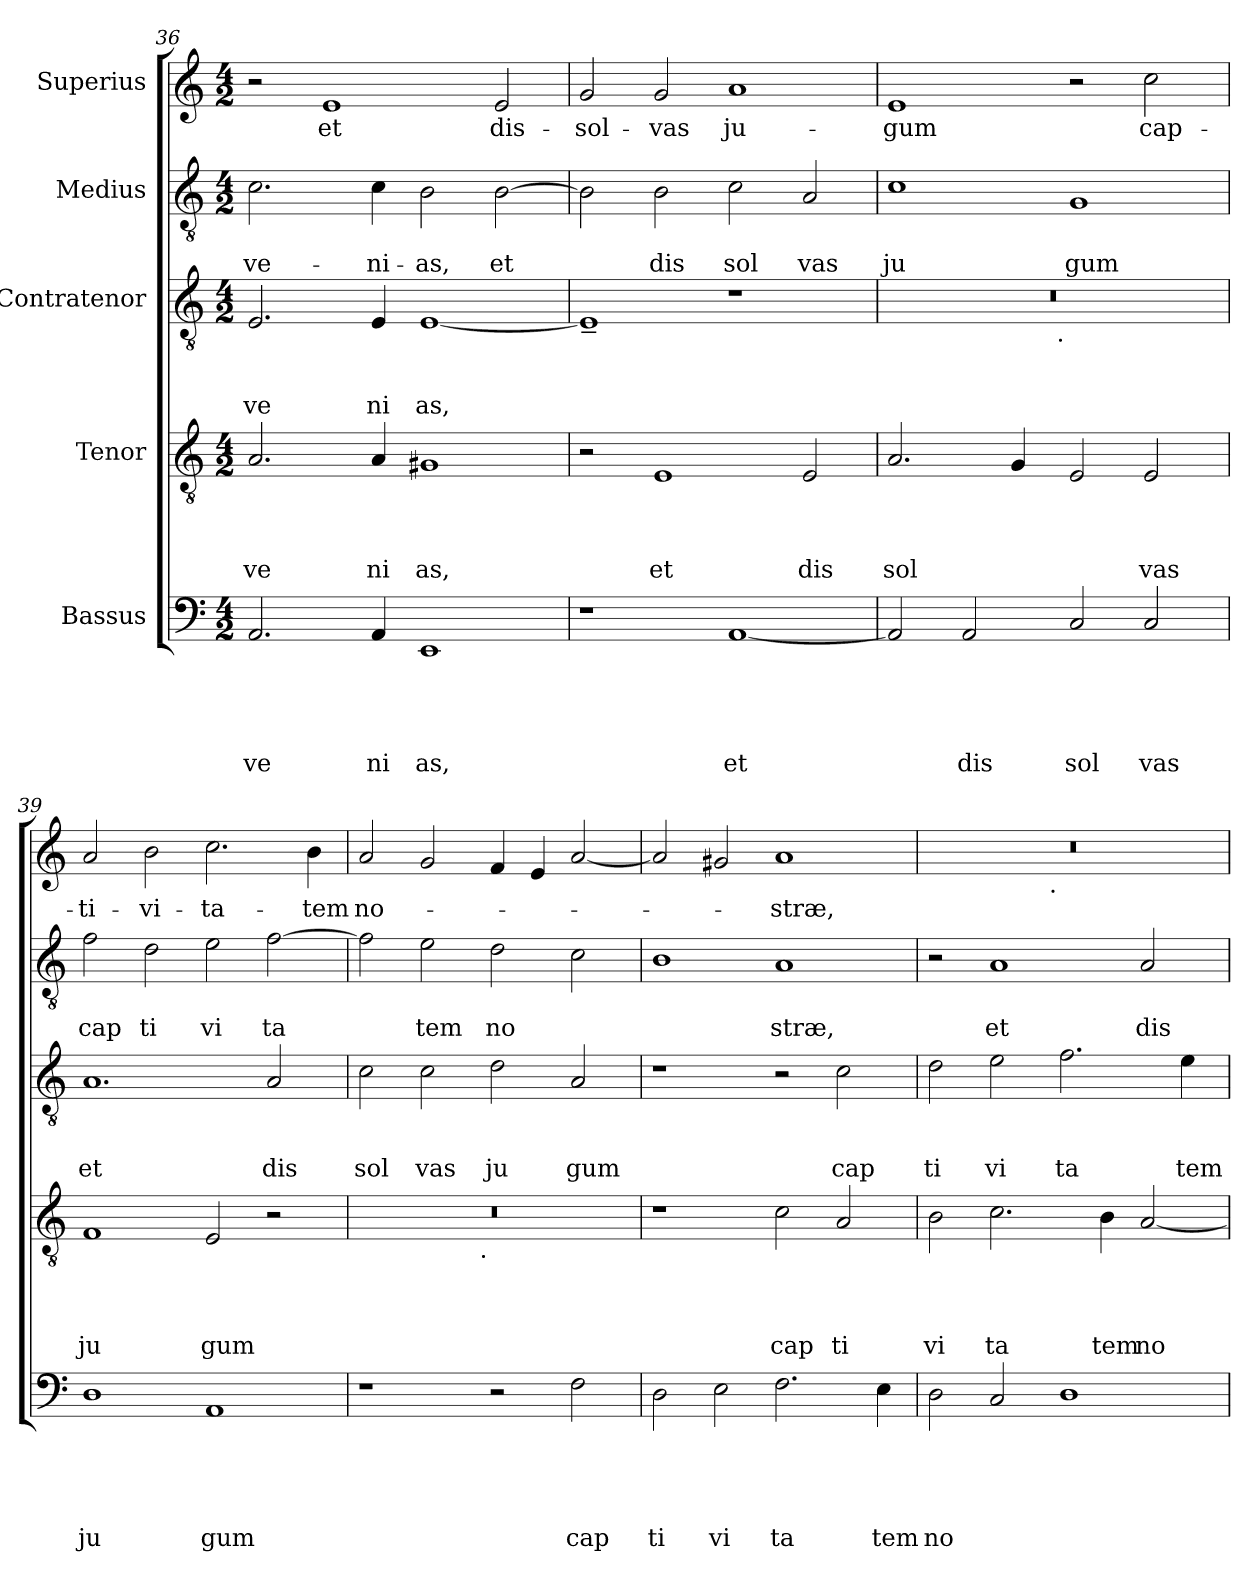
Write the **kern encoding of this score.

**kern	**text	**text	**text	**text	**text	**kern	**text	**text	**text	**text	**kern	**text	**text	**text	**kern	**text	**text	**kern	**text
*part5	*part5	*part5	*part5	*part5	*part5	*part4	*part4	*part4	*part4	*part4	*part3	*part3	*part3	*part3	*part2	*part2	*part2	*part1	*part1
*staff5	*staff5	*staff5	*staff5	*staff5	*staff5	*staff4	*staff4	*staff4	*staff4	*staff4	*staff3	*staff3	*staff3	*staff3	*staff2	*staff2	*staff2	*staff1	*staff1
*I"Bassus	*	*	*	*	*	*I"Tenor	*	*	*	*	*I"Contratenor	*	*	*	*I"Medius	*	*	*I"Superius	*
*clefF4	*	*	*	*	*	*clefGv2	*	*	*	*	*clefGv2	*	*	*	*clefGv2	*	*	*clefG2	*
*k[]	*	*	*	*	*	*k[]	*	*	*	*	*k[]	*	*	*	*k[]	*	*	*k[]	*
*C:	*	*	*	*	*	*C:	*	*	*	*	*C:	*	*	*	*C:	*	*	*C:	*
*M4/2	*	*	*	*	*	*M4/2	*	*	*	*	*M4/2	*	*	*	*M4/2	*	*	*M4/2	*
=36	=36	=36	=36	=36	=36	=36	=36	=36	=36	=36	=36	=36	=36	=36	=36	=36	=36	=36	=36
!	!	!	!	!	!LO:LY:b	!	!	!	!	!LO:LY:b	!	!	!	!LO:LY:b	!	!	!LO:LY:b	!	!
2.AA/	.	.	.	.	ve	2.A/	.	.	.	ve	2.E/	.	.	ve	2.c\	.	ve-	2r	.
!	!	!	!	!	!	!	!	!	!	!	!	!	!	!	!	!	!	!	!LO:LY:b
.	.	.	.	.	.	.	.	.	.	.	.	.	.	.	.	.	.	1e	et
!	!	!	!	!	!LO:LY:b	!	!	!	!	!LO:LY:b	!	!	!	!LO:LY:b	!	!	!LO:LY:b	!	!
4AA/	.	.	.	.	ni	4A/	.	.	.	ni	4E/	.	.	ni	4c\	.	-ni-	.	.
!	!	!	!	!	!LO:LY:b	!	!	!	!	!LO:LY:b	!	!	!	!LO:LY:b	!	!	!LO:LY:b	!	!
1EE	.	.	.	.	as,	1G#X	.	.	.	as,	[<1E	.	.	as,	2B\	.	-as,	.	.
!	!	!	!	!	!	!	!	!	!	!	!	!	!	!	!	!	!LO:LY:b	!	!LO:LY:b
.	.	.	.	.	.	.	.	.	.	.	.	.	.	.	[<2B\	.	et	2e/	dis-
!!LO:LB:g=z
=37	=37	=37	=37	=37	=37	=37	=37	=37	=37	=37	=37	=37	=37	=37	=37	=37	=37	=37	=37
!	!	!	!	!	!	!	!	!	!	!	!	!	!	!	!	!	!	!	!LO:LY:b
1r	.	.	.	.	.	2r	.	.	.	.	1E~<]	.	.	.	2B\]	.	.	2g/	-sol-
!	!	!	!	!	!	!	!	!	!	!LO:LY:b	!	!	!	!	!	!	!LO:LY:b	!	!LO:LY:b
.	.	.	.	.	.	1E	.	.	.	et	.	.	.	.	2B\	.	dis	2g/	-vas
!	!	!	!	!	!LO:LY:b	!	!	!	!	!	!	!	!	!	!	!	!LO:LY:b	!	!LO:LY:b
[<1AA	.	.	.	.	et	.	.	.	.	.	1r	.	.	.	2c\	.	sol	1a	ju-
!	!	!	!	!	!	!	!	!	!	!LO:LY:b	!	!	!	!	!	!	!LO:LY:b	!	!
.	.	.	.	.	.	2E/	.	.	.	dis	.	.	.	.	2A/	.	vas	.	.
=38	=38	=38	=38	=38	=38	=38	=38	=38	=38	=38	=38	=38	=38	=38	=38	=38	=38	=38	=38
!	!	!	!	!	!	!	!	!	!	!LO:LY:b	!	!	!	!	!	!	!LO:LY:b	!	!LO:LY:b
*	*	*	*	*	*	*	*	*	*	*	*^	*	*	*	*	*	*	*	*
2AA/]	.	.	.	.	.	2.A/	.	.	.	sol	0r	2ryy	.	.	.	1c	.	ju	1e	-gum
!	!	!	!	!	!LO:LY:b	!	!	!	!	!	!	!	!	!	!	!	!	!	!	!
2AA/	.	.	.	.	dis	.	.	.	.	.	.	4...ryy	.	.	.	.	.	.	.	.
.	.	.	.	.	.	4G/	.	.	.	.	.	.	.	.	.	.	.	.	.	.
!	!	!	!	!	!	!	!	!	!	!	!	!LO:TX:b:t=.	!	!	!	!	!	!	!	!
.	.	.	.	.	.	.	.	.	.	.	.	1ryy	.	.	.	.	.	.	.	.
!	!	!	!	!	!LO:LY:b	!	!	!	!	!	!	!	!	!	!	!	!	!LO:LY:b	!	!
2C/	.	.	.	.	sol	2E/	.	.	.	.	.	.	.	.	.	1G	.	gum	2r	.
!	!	!	!	!	!LO:LY:b	!	!	!	!	!LO:LY:b	!	!	!	!	!	!	!	!	!	!LO:LY:b
2C/	.	.	.	.	vas	2E/	.	.	.	vas	.	.	.	.	.	.	.	.	2cc\	cap-
.	.	.	.	.	.	.	.	.	.	.	.	32ryy	.	.	.	.	.	.	.	.
=39	=39	=39	=39	=39	=39	=39	=39	=39	=39	=39	=39	=39	=39	=39	=39	=39	=39	=39	=39	=39
!	!	!	!	!	!LO:LY:b	!	!	!	!	!LO:LY:b	!	!	!	!	!LO:LY:b	!	!	!LO:LY:b	!	!LO:LY:b
*	*	*	*	*	*	*	*	*	*	*	*v	*v	*	*	*	*	*	*	*	*
1D	.	.	.	.	ju	1F	.	.	.	ju	1.A	.	.	et	2f\	.	cap	2a/	-ti-
!	!	!	!	!	!	!	!	!	!	!	!	!	!	!	!	!	!LO:LY:b	!	!LO:LY:b
.	.	.	.	.	.	.	.	.	.	.	.	.	.	.	2d\	.	ti	2b\	-vi-
!	!	!	!	!	!LO:LY:b	!	!	!	!	!LO:LY:b	!	!	!	!	!	!	!LO:LY:b	!	!LO:LY:b
1AA	.	.	.	.	gum	2E/	.	.	.	gum	.	.	.	.	2e\	.	vi	2.cc\	-ta-
!	!	!	!	!	!	!	!	!	!	!	!	!	!	!LO:LY:b	!	!	!LO:LY:b	!	!
.	.	.	.	.	.	2r	.	.	.	.	2A/	.	.	dis	[>2f\	.	ta	.	.
!	!	!	!	!	!	!	!	!	!	!	!	!	!	!	!	!	!	!	!LO:LY:b
.	.	.	.	.	.	.	.	.	.	.	.	.	.	.	.	.	.	4b\	-tem
=40	=40	=40	=40	=40	=40	=40	=40	=40	=40	=40	=40	=40	=40	=40	=40	=40	=40	=40	=40
!	!	!	!	!	!	!	!	!	!	!	!	!	!	!LO:LY:b	!	!	!	!	!LO:LY:b
*	*	*	*	*	*	*^	*	*	*	*	*	*	*	*	*	*	*	*	*
1r	.	.	.	.	.	0r	2ryy	.	.	.	.	2c\	.	.	sol	2f\]	.	.	2a/	no-
!	!	!	!	!	!	!	!	!	!	!	!	!	!	!	!LO:LY:b	!	!	!LO:LY:b	!	!
.	.	.	.	.	.	.	4...ryy	.	.	.	.	2c\	.	.	vas	2e\	.	tem	2g/	.
!	!	!	!	!	!	!	!LO:TX:b:t=.	!	!	!	!	!	!	!	!	!	!	!	!	!
.	.	.	.	.	.	.	1ryy	.	.	.	.	.	.	.	.	.	.	.	.	.
!	!	!	!	!	!	!	!	!	!	!	!	!	!	!	!LO:LY:b	!	!	!LO:LY:b	!	!
2r	.	.	.	.	.	.	.	.	.	.	.	2d\	.	.	ju	2d\	.	no	4f/	.
.	.	.	.	.	.	.	.	.	.	.	.	.	.	.	.	.	.	.	4e/	.
!	!	!	!	!	!LO:LY:b	!	!	!	!	!	!	!	!	!	!LO:LY:b	!	!	!	!	!
2F\	.	.	.	.	cap	.	.	.	.	.	.	2A/	.	.	gum	2c\	.	.	[<2a/	.
.	.	.	.	.	.	.	32ryy	.	.	.	.	.	.	.	.	.	.	.	.	.
=41	=41	=41	=41	=41	=41	=41	=41	=41	=41	=41	=41	=41	=41	=41	=41	=41	=41	=41	=41	=41
!	!	!	!	!	!LO:LY:b	!	!	!	!	!	!	!	!	!	!	!	!	!	!	!
*	*	*	*	*	*	*v	*v	*	*	*	*	*	*	*	*	*	*	*	*	*
2D\	.	.	.	.	ti	1r	.	.	.	.	1r	.	.	.	1B	.	.	2a/]	.
!	!	!	!	!	!LO:LY:b	!	!	!	!	!	!	!	!	!	!	!	!	!	!
2E\	.	.	.	.	vi	.	.	.	.	.	.	.	.	.	.	.	.	2g#X/	.
!	!	!	!	!	!LO:LY:b	!	!	!	!	!LO:LY:b	!	!	!	!	!	!	!LO:LY:b	!	!LO:LY:b
2.F\	.	.	.	.	ta	2c\	.	.	.	cap	2r	.	.	.	1A	.	stræ,	1a	-stræ,
!	!	!	!	!	!	!	!	!	!	!LO:LY:b	!	!	!	!LO:LY:b	!	!	!	!	!
.	.	.	.	.	.	2A/	.	.	.	ti	2c\	.	.	cap	.	.	.	.	.
!	!	!	!	!	!LO:LY:b	!	!	!	!	!	!	!	!	!	!	!	!	!	!
4E\	.	.	.	.	tem	.	.	.	.	.	.	.	.	.	.	.	.	.	.
=42	=42	=42	=42	=42	=42	=42	=42	=42	=42	=42	=42	=42	=42	=42	=42	=42	=42	=42	=42
!	!	!	!	!	!LO:LY:b	!	!	!	!	!LO:LY:b	!	!	!	!LO:LY:b	!	!	!	!	!
*	*	*	*	*	*	*	*	*	*	*	*	*	*	*	*	*	*	*^	*
2D\	.	.	.	.	no	2B\	.	.	.	vi	2d\	.	.	ti	2r	.	.	0r	2ryy	.
!	!	!	!	!	!	!	!	!	!	!LO:LY:b	!	!	!	!LO:LY:b	!	!	!LO:LY:b	!	!	!
2C/	.	.	.	.	.	2.c\	.	.	.	ta	2e\	.	.	vi	1A	.	et	.	4...ryy	.
!	!	!	!	!	!	!	!	!	!	!	!	!	!	!	!	!	!	!	!LO:TX:b:t=.	!
.	.	.	.	.	.	.	.	.	.	.	.	.	.	.	.	.	.	.	1ryy	.
!	!	!	!	!	!	!	!	!	!	!	!	!	!	!LO:LY:b	!	!	!	!	!	!
1D	.	.	.	.	.	.	.	.	.	.	2.f\	.	.	ta	.	.	.	.	.	.
!	!	!	!	!	!	!	!	!	!	!LO:LY:b	!	!	!	!	!	!	!	!	!	!
.	.	.	.	.	.	4B\	.	.	.	tem	.	.	.	.	.	.	.	.	.	.
!	!	!	!	!	!	!	!	!	!	!LO:LY:b	!	!	!	!	!	!	!LO:LY:b	!	!	!
.	.	.	.	.	.	[<2A/	.	.	.	no	.	.	.	.	2A/	.	dis	.	.	.
!	!	!	!	!	!	!	!	!	!	!	!	!	!	!LO:LY:b	!	!	!	!	!	!
.	.	.	.	.	.	.	.	.	.	.	4e\	.	.	tem	.	.	.	.	.	.
.	.	.	.	.	.	.	.	.	.	.	.	.	.	.	.	.	.	.	32ryy	.
*	*	*	*	*	*	*	*	*	*	*	*	*	*	*	*	*	*	*v	*v	*
=	=	=	=	=	=	=	=	=	=	=	=	=	=	=	=	=	=	=	=
*-	*-	*-	*-	*-	*-	*-	*-	*-	*-	*-	*-	*-	*-	*-	*-	*-	*-	*-	*-
